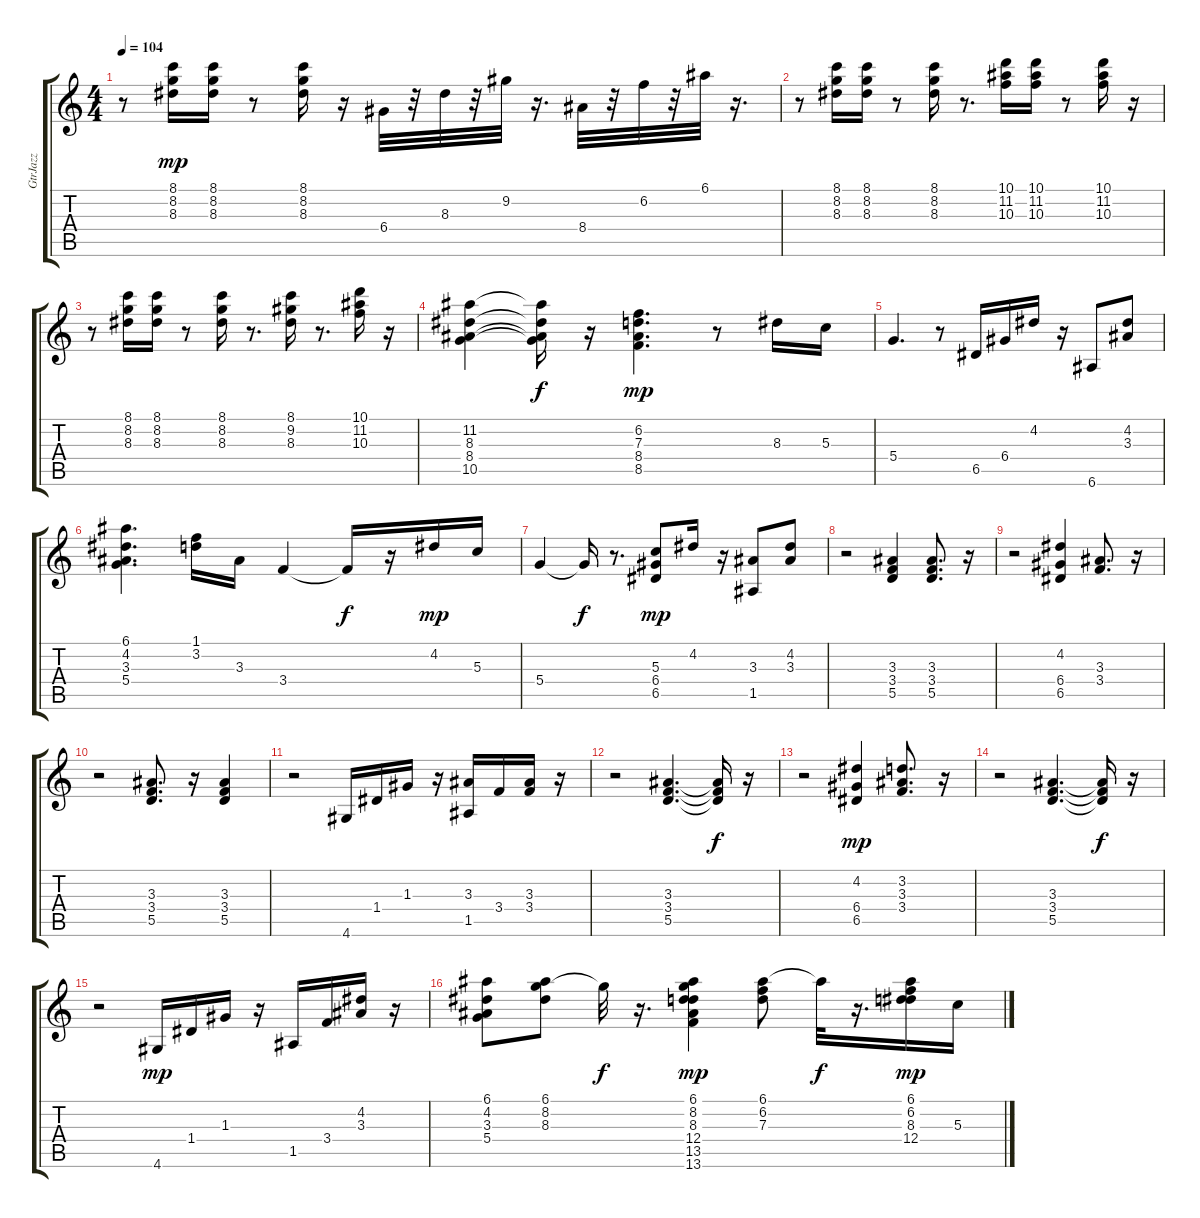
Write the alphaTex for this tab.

\track ("GtrJazz          " "GtrJazz   ") {instrument electricguitarjazz}
\staff {score tabs}
\tuning (E4 B3 G3 D3 A2 E2) {hide}
\ts (4 4)
\tempo 104
\clef g2
\ks c
r.8{dy mp} (8.1 8.2 8.3).16 (8.1 8.2 8.3).16 r.8 (8.1 8.2 8.3).16 r.16 6.4.32 r.32 8.3.32 r.32 9.2.32 r.16{d} 8.4.32 r.32 6.2.32 r.32 6.1.32 r.16{d} |
r.8 (8.1 8.2 8.3).16 (8.1 8.2 8.3).16 r.8 (8.1 8.2 8.3).16 r.8{d} (10.1 11.2 10.3).16 (10.1 11.2 10.3).16 r.8 (10.1 11.2 10.3).16 r.16 |
r.8 (8.1 8.2 8.3).16 (8.1 8.2 8.3).16 r.8 (8.1 8.2 8.3).16 r.8{d} (8.1 9.2 8.3).16 r.8{d} (10.1 11.2 10.3).16 r.16 |
(11.2 8.3 8.4 10.5).4 (11.2{t} 8.3{t} 8.4{t} 10.5{t}).16{dy f} r.16 (6.2 7.3 8.4 8.5).4{d dy mp} r.8 8.3.16 5.3.16 |
5.4.4{d} r.8 6.5.16 6.4.16 4.2.16 r.16 6.6.8 (4.2 3.3).8 |
(6.1 4.2 3.3 5.4).4{d} (1.1 3.2).16 3.3.16 3.4.4 3.4{t}.16{dy f} r.16 4.2.16{dy mp} 5.3.16 |
5.4.4 5.4{t}.16{dy f} r.8{d} (5.3 6.4 6.5).8{dy mp} 4.2.16 r.16 (3.3 1.5).8 (4.2 3.3).8 |
r.2 (3.3 3.4 5.5).4 (3.3 3.4 5.5).8{d} r.16 |
r.2 (4.2 6.4 6.5).4 (3.3 3.4).8{d} r.16 |
r.2 (3.3 3.4 5.5).8{d} r.16 (3.3 3.4 5.5).4 |
r.2 4.6.16 1.4.16 1.3.16 r.16 (3.3 1.5).16 3.4.16 (3.3 3.4).16 r.16 |
r.2 (3.3 3.4 5.5).4{d} (3.3{t} 3.4{t} 5.5{t}).16{dy f} r.16 |
r.2 (4.2 6.4 6.5).4{dy mp} (3.2 3.3 3.4).8{d} r.16 |
r.2 (3.3 3.4 5.5).4{d} (3.3{t} 3.4{t} 5.5{t}).16{dy f} r.16 |
r.2 4.6.16{dy mp} 1.4.16 1.3.16 r.16 1.5.16 3.4.16 (4.2 3.3).16 r.16 |
(6.1 4.2 3.3 5.4).8 (6.1 8.2 8.3).8 8.2{t}.32{dy f} r.16{d} (6.1 8.2 8.3 12.4 13.5 13.6).4{dy mp} (6.1 6.2 7.3).8 6.1{t}.32{dy f} r.16{d} (6.1 6.2 8.3 12.4).16{dy mp} 5.3.16
